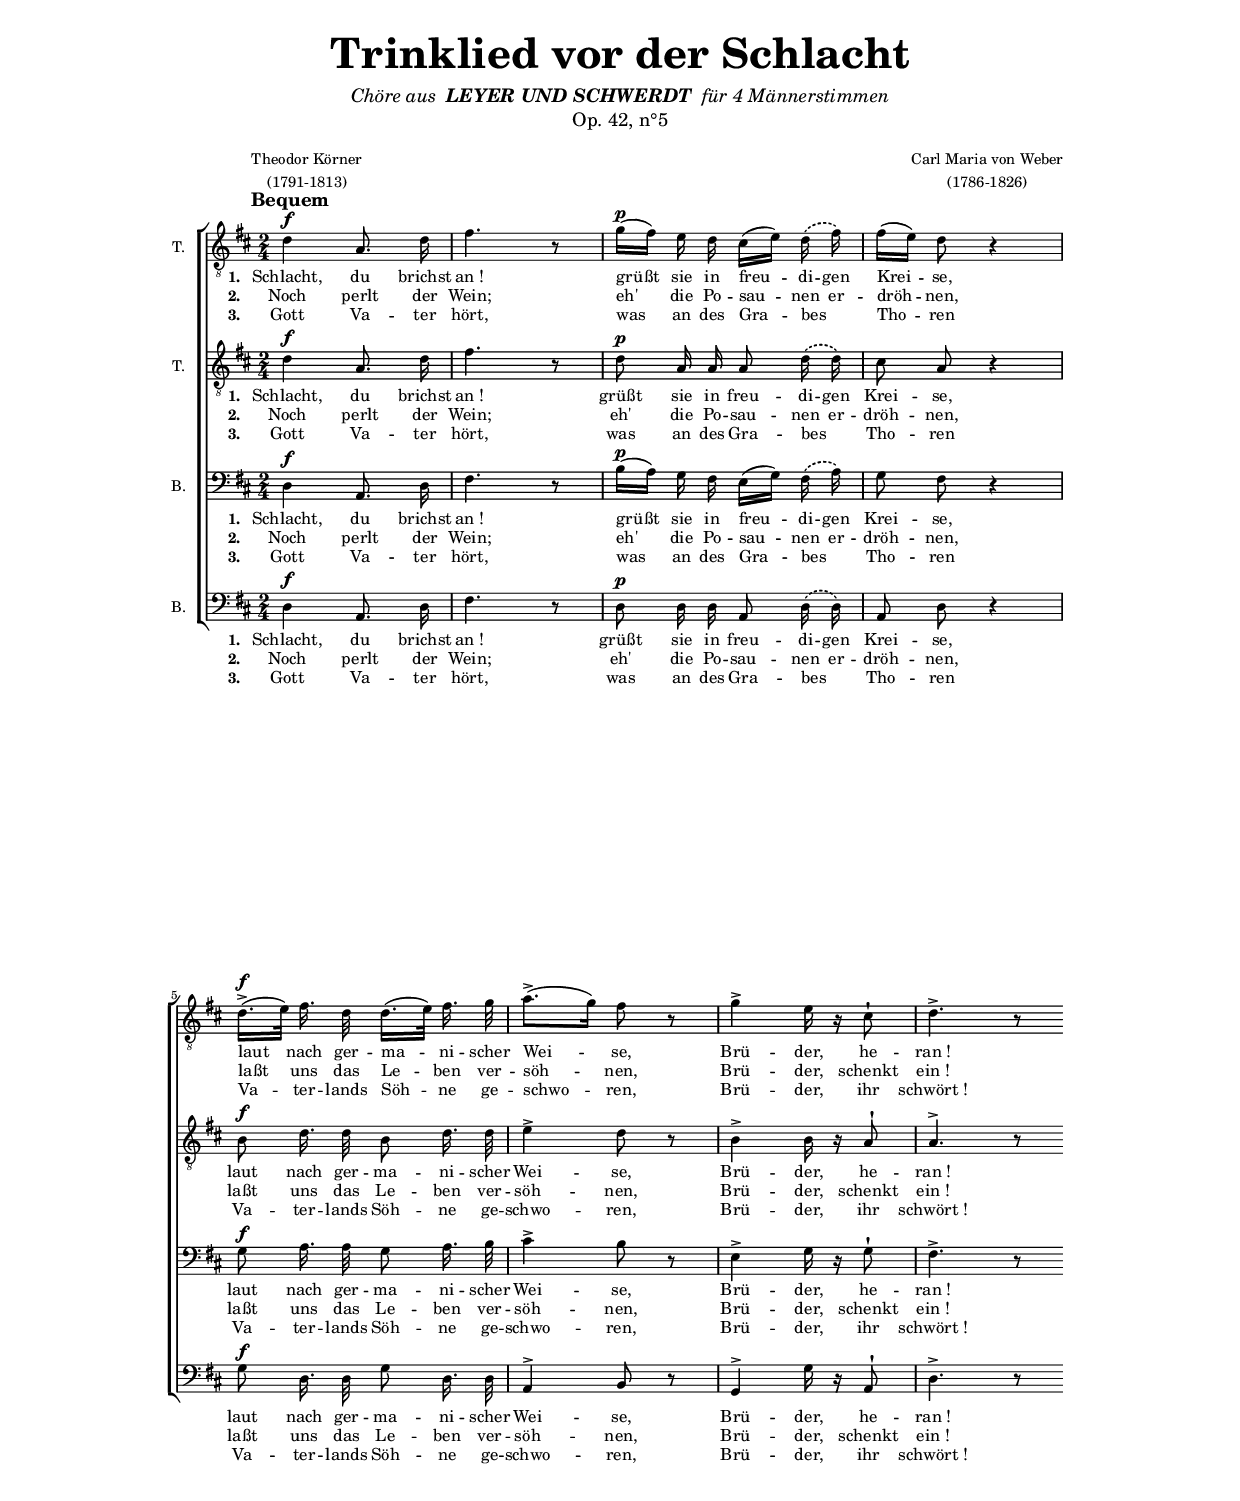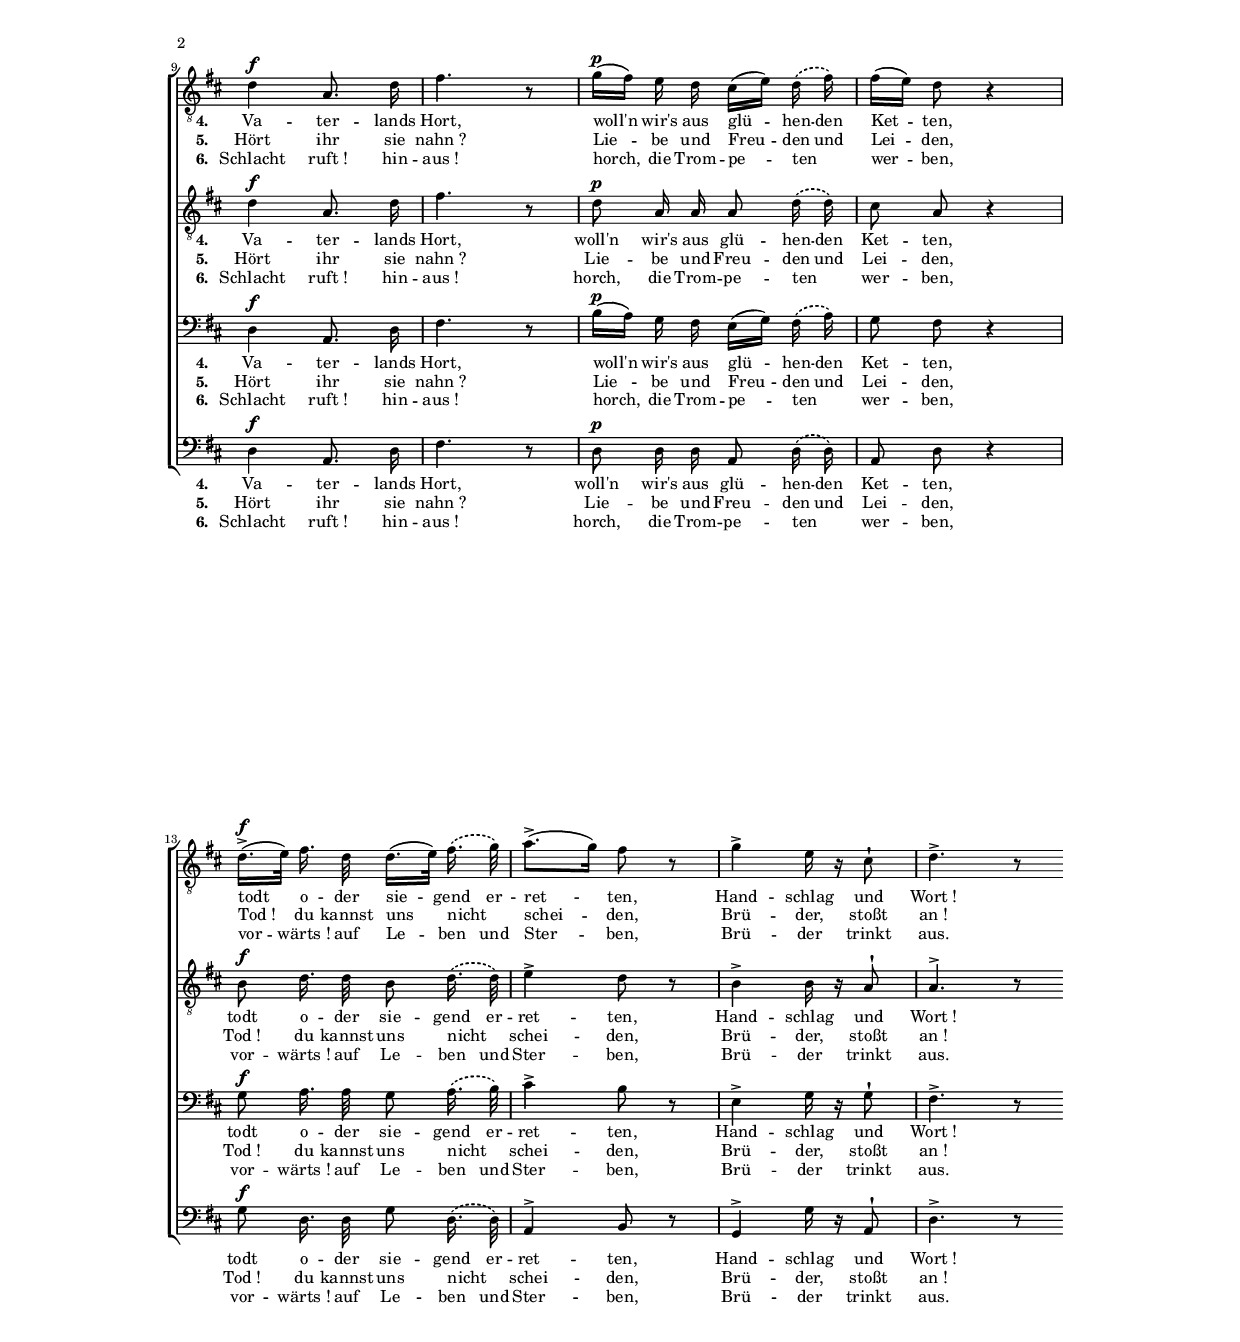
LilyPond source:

\version "2.12.3"

%---------------------------------------------------------------------------
%
%---------------------------------------------------------------------------

\paper {
	line-width = 15\cm
	top-margin = 1.2\cm
	bottom-margin = 2.4\cm
	after-title-space = 4\cm
	indent = 0.5\cm
	% annotate-spacing = ##t

}

#(set-global-staff-size 13)
#(ly:set-option 'point-and-click #f)

%---------------------------------------------------------------------------
%
%---------------------------------------------------------------------------

\header {
	title = \markup \center-column {
		\pad-markup #3 \fontsize #+5 {
			"Trinklied vor der Schlacht"
		}
	}
	subtitle = \markup \center-column {
		\fontsize #+1 \medium \italic {
			\line { "Chöre aus" \bold " LEYER UND SCHWERDT" \medium " für 4 Männerstimmen" }
			\line { \upright "Op. 42, n°5" }
		}
	}
	poet = \markup {
		\hspace #11 \center-column {
			"Theodor Körner"
			"(1791-1813)"
		}
	}
	composer = \markup {
		\pad-to-box #'(0 . 0) #'(0 . 5)
		\center-column {
			"Carl Maria von Weber"
			"(1786-1826)"
		}
	}
}

%---------------------------------------------------------------------------
%
%---------------------------------------------------------------------------

global = {
	\time 2/4
	\key d \major
	\override DynamicTextSpanner #'dash-period = #-1.0
	% \override Score.Hairpin #'to-barline = ##f
}
print = {
	\autoBeamOff
	\dynamicUp
}
mid = {
	\tempo 4=90
}

Bequem = \mark \markup { \bold \pad-to-box #'(0 . 0) #'(-4 . 0) { Bequem } }

%---------------------------------------------------------------------------
%	NOTES
%---------------------------------------------------------------------------

TenI = \relative c' {
	\set Staff.instrumentName = #"T. "
	\clef "treble_8"

	\Bequem
	
	\bar "|:" d4\f a8. d16
	fis4. r8
	g16\p([ fis]) e d cis([ e]) \phrasingSlurDashed d\( fis\) \phrasingSlurSolid
	fis([ e]) d8 r4
	d16.^\accent\f([ e32]) fis16. d32 d16.([ e32]) fis16. g32
	a8.^\accent([ g16]) fis8 r
	g4^\accent e16 r cis8^\staccatissimo
	d4.^\accent r8
	\bar ":|:" \break
	d4\f a8. d16
	fis4. r8
	g16\p([ fis]) e d cis([ e]) \phrasingSlurDashed d\( fis\) \phrasingSlurSolid
	fis([ e]) d8 r4
	d16.^\accent\f([ e32]) fis16. d32 d16.([ e32]) \phrasingSlurDashed fis16.\( g32\) \phrasingSlurSolid
	a8.^\accent([ g16]) fis8 r
	g4^\accent e16 r cis8^\staccatissimo
	d4.^\accent r8
	\bar ":|"
}

TenII = \relative c' {
	\set Staff.instrumentName = #"T. "
	\clef "treble_8"

	\bar "|:" d4\f a8. d16
	fis4. r8
	d8\p a16 a a8 \phrasingSlurDashed d16\( d\) \phrasingSlurSolid
	cis8 a r4
	b8\f d16. d32 b8 d16. d32
	e4^\accent d8 r
	b4^\accent b16 r a8^\staccatissimo
	a4.^\accent r8 \bar ":|:"
	d4\f a8. d16
	fis4. r8
	d8\p a16 a a8 \phrasingSlurDashed d16\( d\) \phrasingSlurSolid
	cis8 a r4
	b8\f d16. d32 b8 \phrasingSlurDashed d16.\( d32\) \phrasingSlurSolid
	e4^\accent d8 r
	b4^\accent b16 r a8^\staccatissimo
	a4.^\accent r8
	\bar ":|"
}

BasI = \relative c {
	\set Staff.instrumentName = #"B. "
	\clef bass

	\bar "|:" d4\f a8. d16
	fis4. r8
	b16\p([ a]) g fis e([ g]) \phrasingSlurDashed fis\( a\) \phrasingSlurSolid
	g8 fis r4
	g8\f a16. a32 g8 a16. b32
	cis4^\accent b8 r
	e,4^\accent g16 r g8^\staccatissimo
	fis4.^\accent r8 \bar ":|:"
	d4\f a8. d16
	fis4. r8
	b16\p([ a]) g fis e([ g]) \phrasingSlurDashed fis\( a\) \phrasingSlurSolid
	g8 fis r4
	g8\f a16. a32 g8 \phrasingSlurDashed a16.\( b32\) \phrasingSlurSolid
	cis4^\accent b8 r
	e,4^\accent g16 r g8^\staccatissimo
	fis4.^\accent r8
	\bar ":|"
}

BasII = \relative c {
	\clef bass
	\set Staff.instrumentName = #"B. "

	\bar "|:" d4\f a8. d16
	fis4. r8
	d8\p d16 d a8 \phrasingSlurDashed d16\( d\) \phrasingSlurSolid
	a8 d r4
	g8\f d16. d32 g8 d16. d32
	a4^\accent b8 r
	g4^\accent g'16 r a,8^\staccatissimo
	d4.^\accent r8 \bar ":|:"
	d4\f a8. d16
	fis4. r8
	d8\p d16 d a8 \phrasingSlurDashed d16\( d\) \phrasingSlurSolid
	a8 d r4
	g8\f d16. d32 g8 \phrasingSlurDashed d16.\( d32\) \phrasingSlurSolid
	a4^\accent b8 r
	g4^\accent g'16 r a,8^\staccatissimo
	d4.^\accent r8 \bar ":|"
}


%---------------------------------------------------------------------------
%	LYRICS
%---------------------------------------------------------------------------

texteA = \lyricmode {
	\set stanza = #"1. "
	Schlacht, du brichst an_!
	grüßt sie in freu -- di -- gen Krei -- se,
	laut nach ger -- ma -- ni -- scher Wei -- se,
	Brü -- der, he -- ran_!
	\set stanza = #"4. "
	Va -- ter -- lands Hort,
	woll'n wir's aus glü -- hen -- den Ket -- ten,
	todt o -- der sie -- gend er -- ret -- ten,
	Hand -- schlag und Wort_!
}
texteB = \lyricmode {
	\set stanza = #"2. "
	Noch perlt der Wein; 
	eh' die Po -- sau -- nen er -- dröh -- nen, 
	laßt uns das Le -- ben ver -- söh -- nen,
	Brü -- der, schenkt ein_!
	\set stanza = #"5. "
	Hört ihr sie nahn_?
	Lie -- be und Freu -- den und Lei -- den,
	Tod_! du kannst uns nicht _ schei -- den,
	Brü -- der, stoßt an_!
}
texteC = \lyricmode {
	\set stanza = #"3. "
	Gott Va -- ter hört, 
	was an des Gra -- bes _ Tho -- ren
	Va -- ter -- lands Söh -- ne ge -- schwo -- ren,
	Brü -- der, ihr schwört_!
	\set stanza = #"6. "
	Schlacht ruft_! hin -- aus_!
	horch, die Trom -- pe -- ten _ wer -- ben,
	vor -- wärts_! auf Le -- ben und Ster -- ben,
	Brü -- der trinkt aus.
}

%---------------------------------------------------------------------------
%	MIDI OUTPUT
%---------------------------------------------------------------------------

\score {
	<<
	\new Staff = "TenI" { \set Staff.midiInstrument = "Clarinet" \global \mid \TenI }
	\new Staff = "TenII" { \set Staff.midiInstrument = "oboe" \global \mid \TenII }
	\new Staff = "BasI" { \set Staff.midiInstrument = "french horn" \global \mid \BasI }
	\new Staff = "BasII" { \set Staff.midiInstrument = "bassoon" \global \mid \BasII }
	>>
	\midi { \context { \Voice \remove "Dynamic_performer" } }
}

%---------------------------------------------------------------------------
%	SHEET OUTPUT
%---------------------------------------------------------------------------

\score {
	\new ChoirStaff <<
		\new Voice = "T.I" << \global \print \TenI >>
		\new Lyrics \lyricsto "T.I" { \texteA }
		\new Lyrics \lyricsto "T.I" { \texteB }
		\new Lyrics \lyricsto "T.I" { \texteC }
		\new Voice = "T.II" << \global \print \TenII >>
		\new Lyrics \lyricsto "T.II" { \texteA }
		\new Lyrics \lyricsto "T.II" { \texteB }
		\new Lyrics \lyricsto "T.II" { \texteC }
		\new Voice = "B.I" << \global \print \BasI >>
		\new Lyrics \lyricsto "B.I" { \texteA }
		\new Lyrics \lyricsto "B.I" { \texteB }
		\new Lyrics \lyricsto "B.I" { \texteC }
		\new Voice = "B.II" << \global \print \BasII >>
		\new Lyrics \lyricsto "B.II" { \texteA }
		\new Lyrics \lyricsto "B.II" { \texteB }
		\new Lyrics \lyricsto "B.II" { \texteC }
	>>
	\layout  { }
}

%---------------------------------------------------------------------------
%	ADDITIONAL VERSES
%---------------------------------------------------------------------------

% \markup {
	% \pad-to-box #'(0 . 0) #'(0 . 15)
	% \fill-line
	% \fontsize #+1 {
		% \hspace #0.5 % décalage par rapport à la marge de gauche
		% \column {
			% \line {
				% \bold "2."
				% \column {

				% }
			% }
		% }
		% \hspace #0.1  % ajout d'espace horizontal entre les colonnes
		% \column {
			% \line {
				% \bold "3."
				% \column {

				% }
			% }
		% }
	% \hspace #0.5 % décalage par rapport à la marge de droite
	% }
% }